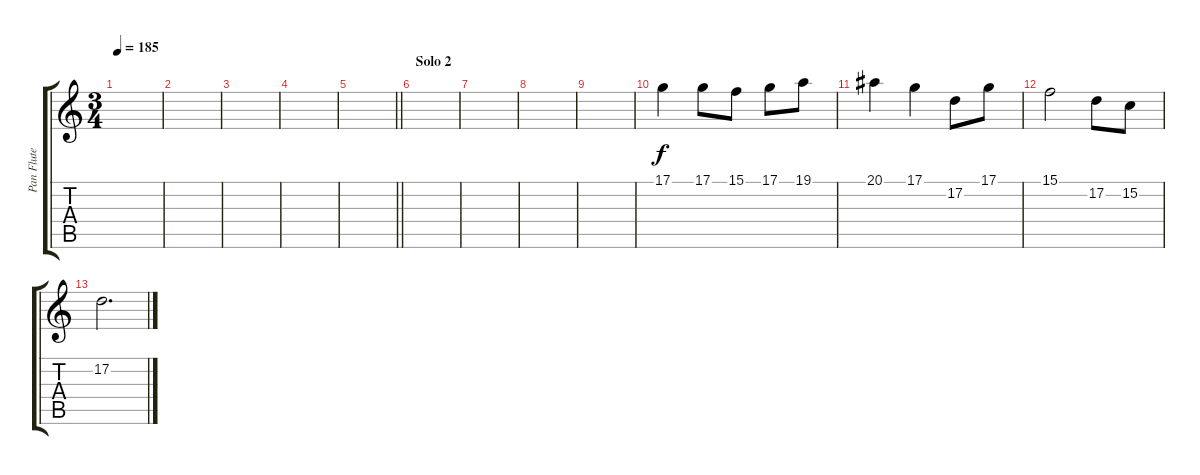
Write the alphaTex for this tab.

\track ("Pan Flute" "Pan Flute") {instrument flute}
\staff {score tabs}
\tuning (D4 A3 F3 C3 G2 D2) {hide}
\ts (3 4)
\tempo 185
\clef g2
\ks c
|
|
|
|
\barLineRight lightlight
|
\section ("" "Solo 2")
|
|
|
|
17.1.4 17.1.8 15.1.8 17.1.8 19.1.8 |
20.1.4 17.1.4 17.2.8 17.1.8 |
15.1.2 17.2.8 15.2.8 |
17.2.2{d}
